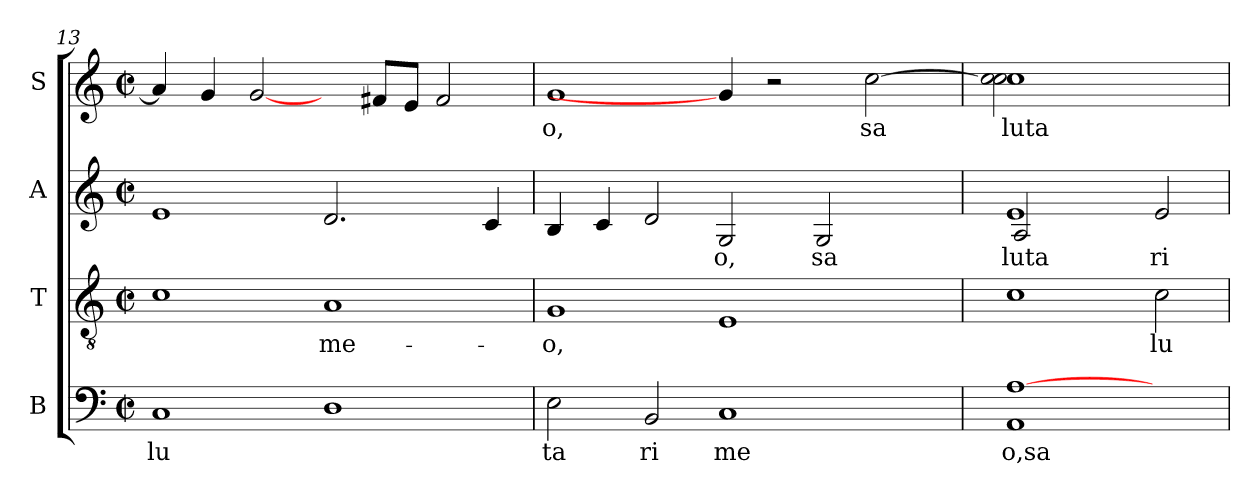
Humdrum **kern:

**kern	**text	**kern	**text	**kern	**text	**kern	**text
*part4	*part4	*part3	*part3	*part2	*part2	*part1	*part1
*staff4	*staff4	*staff3	*staff3	*staff2	*staff2	*staff1	*staff1
*I"B	*	*I"T	*	*I"A	*	*I"S	*
*I'B	*	*I'T	*	*I'A	*	*I'S	*
!!LO:LB:g=z
*clefF4	*	*clefGv2	*	*clefG2	*	*clefG2	*
*k[]	*	*k[]	*	*k[]	*	*k[]	*
*C:	*	*C:	*	*C:	*	*C:	*
*M2/2	*	*M2/2	*	*M2/2	*	*M2/2	*
*met(c|)	*	*met(c|)	*	*met(c|)	*	*met(c|)	*
=13	=13	=13	=13	=13	=13	=13	=13
!	!LO:LY:b:cj	!	!LO:LY:b:cj	!	!LO:LY:b:cj	!	!LO:LY:b:cj
1C	lu	1c	.	1e	--	4a/]	--
!	!	!	!	!	!	!	!LO:LY:b:cj
.	.	.	.	.	.	4g/	--
!	!	!	!	!	!	!	!LO:LY:b:cj
.	.	.	.	.	.	[2g/	--
!	!LO:LY:b:cj	!	!LO:LY:b:cj	!	!LO:LY:b:cj	!	!
1D	.	1A	me-	2.d/	--	4ryy	.
!	!	!	!	!	!	!	!LO:LY:b:cj
.	.	.	.	.	.	8f#X/L	--
!	!	!	!	!	!	!	!LO:LY:b:cj
.	.	.	.	.	.	8e/J	--
!	!	!	!	!	!	!	!LO:LY:b:cj
.	.	.	.	.	.	2f#/	--
!	!	!	!	!	!LO:LY:b:cj	!	!
.	.	.	.	4c/	--	.	.
=14	=14	=14	=14	=14	=14	=14	=14
!	!LO:LY:b:cj	!	!LO:LY:b:cj	!	!LO:LY:b:cj	!	!LO:LY:b:cj
2E\	ta	1G	-o,	4B/	--	1g	-o,
!	!	!	!	!	!LO:LY:b:cj	!	!
.	.	.	.	4c/	--	.	.
!	!LO:LY:b:cj	!	!	!	!LO:LY:b:cj	!	!
2BB/	ri	.	.	2d/	--	.	.
!	!LO:LY:b:cj	!	!LO:LY:b:cj	!	!LO:LY:b:cj	!	!
1C	me	1E	.	2G/	-o,	4g/]	.
.	.	.	.	.	.	2r	.
!	!	!	!	!	!LO:LY:b:cj	!	!
.	.	.	.	2G/	sa	.	.
!	!	!	!	!	!	!	!LO:LY:b:cj
.	.	.	.	.	.	[>2cc\	sa
4ryy	.	4ryy	.	4ryy	.	.	.
=15	=15	=15	=15	=15	=15	=15	=15
!	!LO:LY:b:cj	!	!	!	!LO:LY:b:cj	!	!LO:LY:b:cj
*	*	*	*	*^	*	*^	*
1AA [>1A	o,sa	1c	.	1e	2A/	luta	1cc	2cc\] 2cc\	luta
.	.	.	.	.	1ryy	.	.	2ryy	.
!	!	!	!LO:LY:b:cj	!	!	!LO:LY:b:cj	!	!	!
2ryy	.	2c\	lu-	2e/	.	ri	2ryy	2ryy	.
*	*	*	*	*v	*v	*	*	*	*
*	*	*	*	*	*	*v	*v	*
=	=	=	=	=	=	=	=
*-	*-	*-	*-	*-	*-	*-	*-
